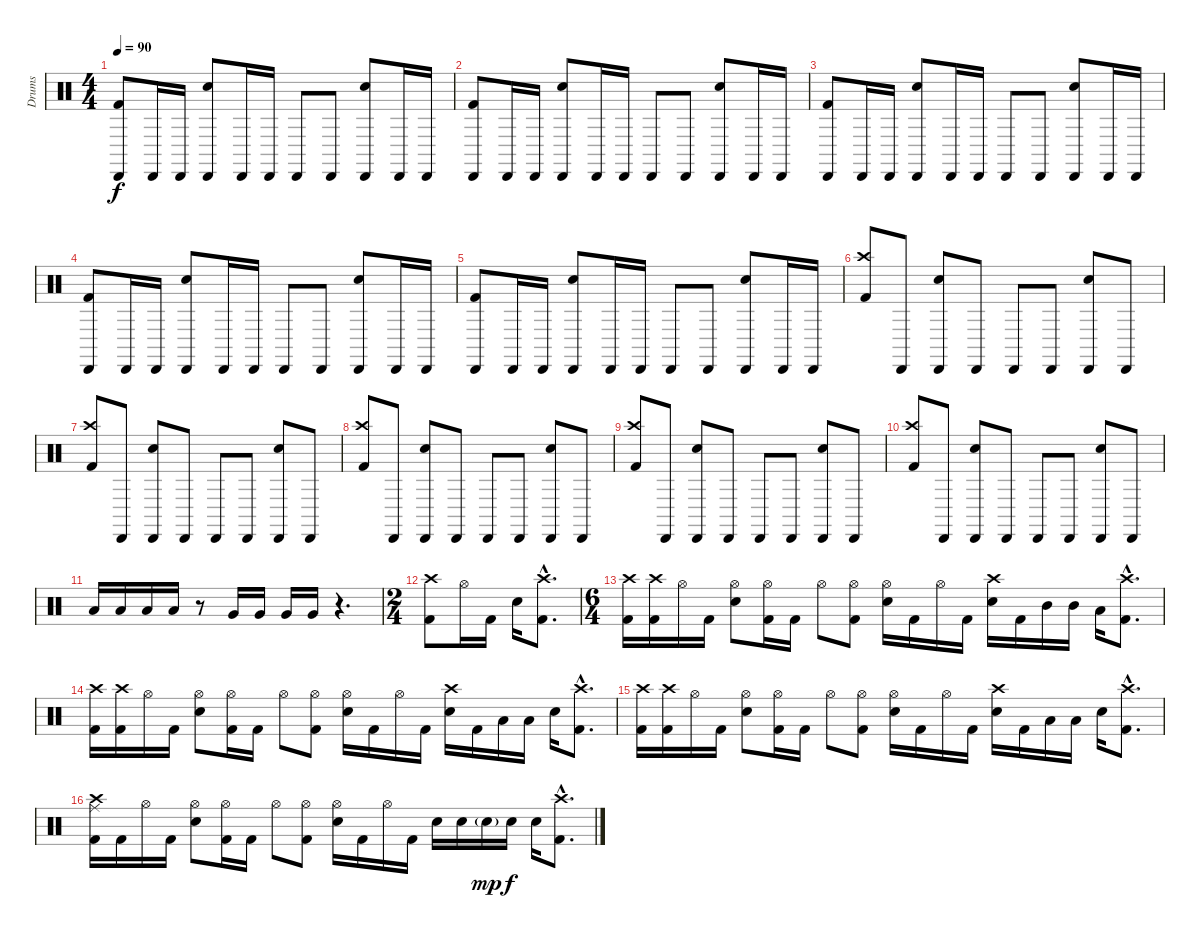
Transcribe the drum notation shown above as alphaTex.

\track ("Drums" "Drums") {instrument percussion}
\staff {score}
\articulation defaults
\ts (4 4)
\tempo 90
\clef neutral
\ks c
("Cabasa (hit)" "Kick (hit) 2").8{dy f} "Cabasa (hit)".16 "Cabasa (hit)".16 ("Cabasa (hit)" "Snare (hit) 2").8 "Cabasa (hit)".16 "Cabasa (hit)".16 "Cabasa (hit)".8 "Cabasa (hit)".8 ("Cabasa (hit)" "Snare (hit) 2").8 "Cabasa (hit)".16 "Cabasa (hit)".16 |
("Cabasa (hit)" "Kick (hit) 2").8 "Cabasa (hit)".16 "Cabasa (hit)".16 ("Cabasa (hit)" "Snare (hit) 2").8 "Cabasa (hit)".16 "Cabasa (hit)".16 "Cabasa (hit)".8 "Cabasa (hit)".8 ("Cabasa (hit)" "Snare (hit) 2").8 "Cabasa (hit)".16 "Cabasa (hit)".16 |
("Cabasa (hit)" "Kick (hit) 2").8 "Cabasa (hit)".16 "Cabasa (hit)".16 ("Cabasa (hit)" "Snare (hit) 2").8 "Cabasa (hit)".16 "Cabasa (hit)".16 "Cabasa (hit)".8 "Cabasa (hit)".8 ("Cabasa (hit)" "Snare (hit) 2").8 "Cabasa (hit)".16 "Cabasa (hit)".16 |
("Cabasa (hit)" "Kick (hit) 2").8 "Cabasa (hit)".16 "Cabasa (hit)".16 ("Cabasa (hit)" "Snare (hit) 2").8 "Cabasa (hit)".16 "Cabasa (hit)".16 "Cabasa (hit)".8 "Cabasa (hit)".8 ("Cabasa (hit)" "Snare (hit) 2").8 "Cabasa (hit)".16 "Cabasa (hit)".16 |
("Cabasa (hit)" "Kick (hit) 2").8 "Cabasa (hit)".16 "Cabasa (hit)".16 ("Cabasa (hit)" "Snare (hit) 2").8 "Cabasa (hit)".16 "Cabasa (hit)".16 "Cabasa (hit)".8 "Cabasa (hit)".8 ("Cabasa (hit)" "Snare (hit) 2").8 "Cabasa (hit)".16 "Cabasa (hit)".16 |
("Crash high (hit)" "Kick (hit) 2").8 "Cabasa (hit)".8 ("Cabasa (hit)" "Snare (hit) 2").8 "Cabasa (hit)".8 "Cabasa (hit)".8 "Cabasa (hit)".8 ("Cabasa (hit)" "Snare (hit) 2").8 "Cabasa (hit)".8 |
("Crash high (hit)" "Kick (hit) 2").8 "Cabasa (hit)".8 ("Cabasa (hit)" "Snare (hit) 2").8 "Cabasa (hit)".8 "Cabasa (hit)".8 "Cabasa (hit)".8 ("Cabasa (hit)" "Snare (hit) 2").8 "Cabasa (hit)".8 |
("Crash high (hit)" "Kick (hit) 2").8 "Cabasa (hit)".8 ("Cabasa (hit)" "Snare (hit) 2").8 "Cabasa (hit)".8 "Cabasa (hit)".8 "Cabasa (hit)".8 ("Cabasa (hit)" "Snare (hit) 2").8 "Cabasa (hit)".8 |
("Crash high (hit)" "Kick (hit) 2").8 "Cabasa (hit)".8 ("Cabasa (hit)" "Snare (hit) 2").8 "Cabasa (hit)".8 "Cabasa (hit)".8 "Cabasa (hit)".8 ("Cabasa (hit)" "Snare (hit) 2").8 "Cabasa (hit)".8 |
("Crash high (hit)" "Kick (hit) 2").8 "Cabasa (hit)".8 ("Cabasa (hit)" "Snare (hit) 2").8 "Cabasa (hit)".8 "Cabasa (hit)".8 "Cabasa (hit)".8 ("Cabasa (hit)" "Snare (hit) 2").8 "Cabasa (hit)".8 |
"Low Floor Tom (hit)".16 "Low Floor Tom (hit)".16 "Low Floor Tom (hit)".16 "Low Floor Tom (hit)".16 r.8 "Very Low Tom (hit)".16 "Very Low Tom (hit)".16 "Very Low Tom (hit)".16 "Very Low Tom (hit)".16 r.4{d} |
\ts (2 4)
("Crash high (hit)" "Kick (hit) 2").8 "Hi-Hat (open)".16 "Kick (hit) 2".16 "Snare (hit) 2".16 ("Crash high (hit)"{hac} "Kick (hit) 2"{hac}).8{d} |
\ts (6 4)
("Crash high (hit)" "Kick (hit) 2").16 ("Crash high (hit)" "Kick (hit) 2").16 "Hi-Hat (open)".16 "Kick (hit) 2".16 ("Hi-Hat (open)" "Snare (hit) 2").8 ("Hi-Hat (open)" "Kick (hit) 2").16 "Kick (hit) 2".16 "Hi-Hat (open)".8 ("Hi-Hat (open)" "Kick (hit) 2").8 ("Hi-Hat (open)" "Snare (hit) 2").16 "Kick (hit) 2".16 "Hi-Hat (open)".16 "Kick (hit) 2".16 ("Crash high (hit)" "Snare (hit) 2").16 "Kick (hit) 2".16 "Mid Tom (hit)".16 "Mid Tom (hit)".16 "Low Floor Tom (hit)".16 ("Crash high (hit)"{hac} "Kick (hit) 2"{hac}).8{d} |
("Crash high (hit)" "Kick (hit) 2").16 ("Crash high (hit)" "Kick (hit) 2").16 "Hi-Hat (open)".16 "Kick (hit) 2".16 ("Hi-Hat (open)" "Snare (hit) 2").8 ("Hi-Hat (open)" "Kick (hit) 2").16 "Kick (hit) 2".16 "Hi-Hat (open)".8 ("Hi-Hat (open)" "Kick (hit) 2").8 ("Hi-Hat (open)" "Snare (hit) 2").16 "Kick (hit) 2".16 "Hi-Hat (open)".16 "Kick (hit) 2".16 ("Crash high (hit)" "Snare (hit) 2").16 "Kick (hit) 2".16 "Low Floor Tom (hit)".16 "Low Floor Tom (hit)".16 "Snare (hit) 2".16 ("Crash high (hit)"{hac} "Kick (hit) 2"{hac}).8{d} |
("Crash high (hit)" "Kick (hit) 2").16 ("Crash high (hit)" "Kick (hit) 2").16 "Hi-Hat (open)".16 "Kick (hit) 2".16 ("Hi-Hat (open)" "Snare (hit) 2").8 ("Hi-Hat (open)" "Kick (hit) 2").16 "Kick (hit) 2".16 "Hi-Hat (open)".8 ("Hi-Hat (open)" "Kick (hit) 2").8 ("Hi-Hat (open)" "Snare (hit) 2").16 "Kick (hit) 2".16 "Hi-Hat (open)".16 "Kick (hit) 2".16 ("Crash high (hit)" "Snare (hit) 2").16 "Kick (hit) 2".16 "Low Floor Tom (hit)".16 "Low Floor Tom (hit)".16 "Snare (hit) 2".16 ("Crash high (hit)"{hac} "Kick (hit) 2"{hac}).8{d} |
("Crash high (hit)" "Ride (middle)" "Kick (hit) 2").16 "Kick (hit) 2".16 "Hi-Hat (open)".16 "Kick (hit) 2".16 ("Hi-Hat (open)" "Snare (hit) 2").8 ("Hi-Hat (open)" "Kick (hit) 2").16 "Kick (hit) 2".16 "Hi-Hat (open)".8 ("Hi-Hat (open)" "Kick (hit) 2").8 ("Hi-Hat (open)" "Snare (hit) 2").16 "Kick (hit) 2".16 "Hi-Hat (open)".16 "Kick (hit) 2".16 "Snare (hit) 2".16 "Snare (hit) 2".16 "Snare (hit) 2"{g}.16{dy mp} "Snare (hit) 2".16{dy f} "Snare (hit) 2".16 ("Crash high (hit)"{hac} "Kick (hit) 2"{hac}).8{d}
